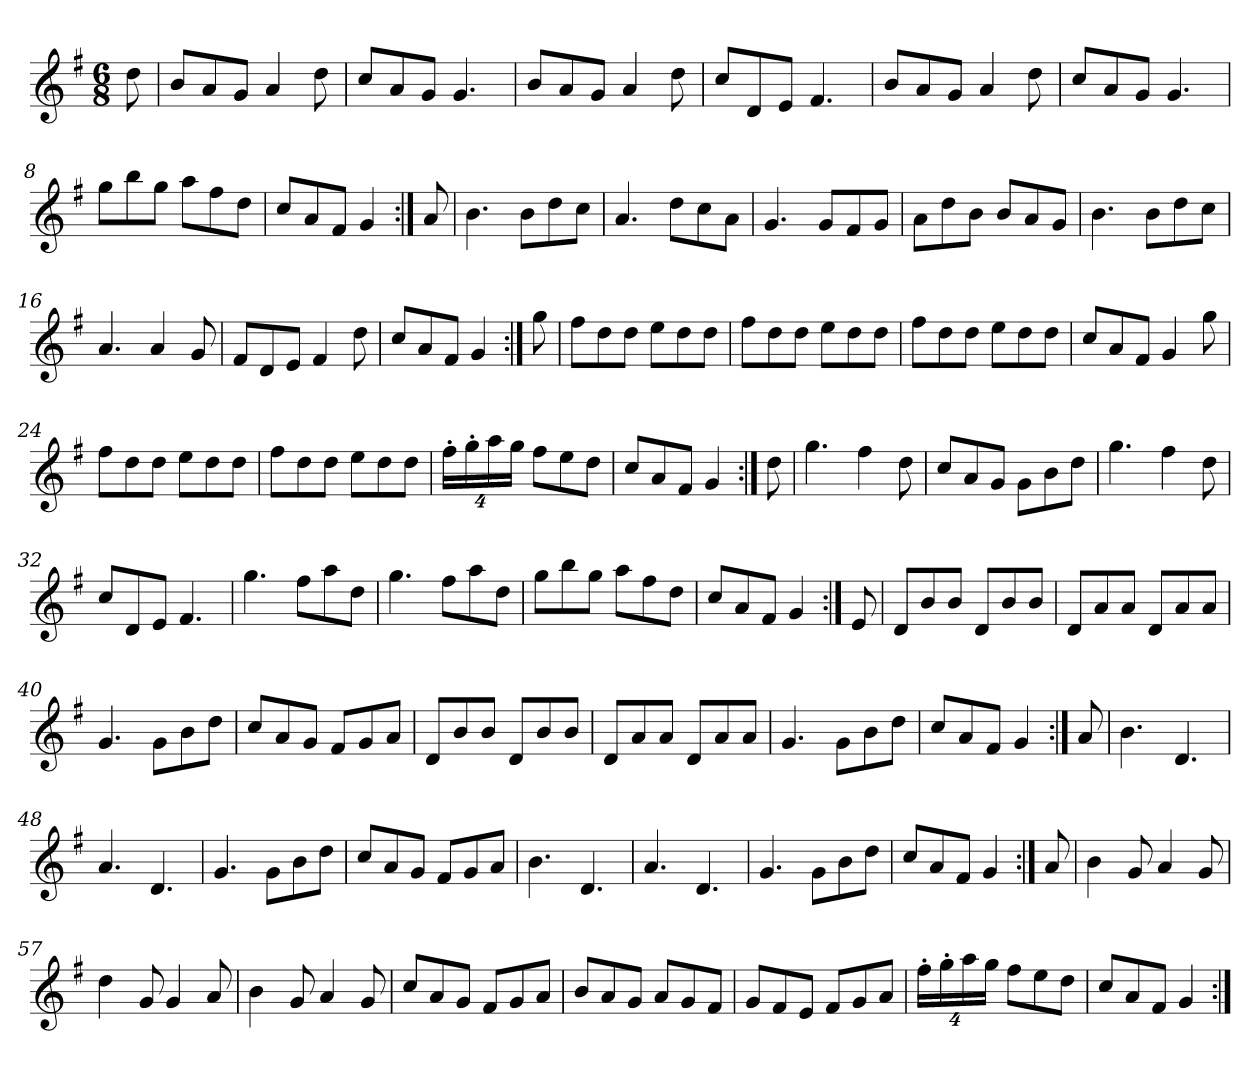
**kern
*part1
*staff1
*clefG2
*k[f#]
*G:
*M6/8
*MM180
=1
8dd\
=2
8b/L
8a/
8g/J
4a/
8dd\
=3
8cc/L
8a/
8g/J
4.g/
=4
8b/L
8a/
8g/J
4a/
8dd\
=5
8cc/L
8d/
8e/J
4.f#/
=6
8b/L
8a/
8g/J
4a/
8dd\
=7
8cc/L
8a/
8g/J
4.g/
=8
8gg\L
8bb\
8gg\J
8aa\L
8ff#\
8dd\J
=9
8cc/L
8a/
8f#/J
4g/
=10:|!
8a/
!!LO:LB:g=z
=11
4.b\
8b\L
8dd\
8cc\J
=12
4.a/
8dd\L
8cc\
8a\J
=13
4.g/
8g/L
8f#/
8g/J
=14
8a\L
8dd\
8b\J
8b/L
8a/
8g/J
=15
4.b\
8b\L
8dd\
8cc\J
=16
4.a/
4a/
8g/
=17
8f#/L
8d/
8e/J
4f#/
8dd\
=18
8cc/L
8a/
8f#/J
4g/
=19:|!
8gg\
!!LO:LB:g=z
=20
8ff#\L
8dd\
8dd\J
8ee\L
8dd\
8dd\J
=21
8ff#\L
8dd\
8dd\J
8ee\L
8dd\
8dd\J
=22
8ff#\L
8dd\
8dd\J
8ee\L
8dd\
8dd\J
=23
8cc/L
8a/
8f#/J
4g/
8gg\
=24
8ff#\L
8dd\
8dd\J
8ee\L
8dd\
8dd\J
=25
8ff#\L
8dd\
8dd\J
8ee\L
8dd\
8dd\J
=26
*Xbrackettup
32%3ff#'\L
32%3gg'\
32%3aa\
32%3gg\J
8ff#\L
8ee\
8dd\J
!!LO:LB:g=z
=27
8cc/L
8a/
8f#/J
4g/
=28:|!
8dd\
=29
4.gg\
4ff#\
8dd\
=30
8cc/L
8a/
8g/J
8g\L
8b\
8dd\J
=31
4.gg\
4ff#\
8dd\
=32
8cc/L
8d/
8e/J
4.f#/
=33
4.gg\
8ff#\L
8aa\
8dd\J
=34
4.gg\
8ff#\L
8aa\
8dd\J
=35
8gg\L
8bb\
8gg\J
8aa\L
8ff#\
8dd\J
=36
8cc/L
8a/
8f#/J
4g/
!!LO:LB:g=z
=37:|!
8e/
=38
8d/L
8b/
8b/J
8d/L
8b/
8b/J
=39
8d/L
8a/
8a/J
8d/L
8a/
8a/J
=40
4.g/
8g\L
8b\
8dd\J
=41
8cc/L
8a/
8g/J
8f#/L
8g/
8a/J
=42
8d/L
8b/
8b/J
8d/L
8b/
8b/J
=43
8d/L
8a/
8a/J
8d/L
8a/
8a/J
=44
4.g/
8g\L
8b\
8dd\J
=45
8cc/L
8a/
8f#/J
4g/
!!LO:LB:g=z
=46:|!
8a/
=47
4.b\
4.d/
=48
4.a/
4.d/
=49
4.g/
8g\L
8b\
8dd\J
=50
8cc/L
8a/
8g/J
8f#/L
8g/
8a/J
=51
4.b\
4.d/
=52
4.a/
4.d/
=53
4.g/
8g\L
8b\
8dd\J
=54
8cc/L
8a/
8f#/J
4g/
=55:|!
8a/
=56
4b\
8g/
4a/
8g/
!!LO:LB:g=z
=57
4dd\
8g/
4g/
8a/
=58
4b\
8g/
4a/
8g/
=59
8cc/L
8a/
8g/J
8f#/L
8g/
8a/J
=60
8b/L
8a/
8g/J
8a/L
8g/
8f#/J
=61
8g/L
8f#/
8e/J
8f#/L
8g/
8a/J
=62
32%3ff#'\L
32%3gg'\
32%3aa\
32%3gg\J
8ff#\L
8ee\
8dd\J
=63
8cc/L
8a/
8f#/J
4g/
=:|!
*-
